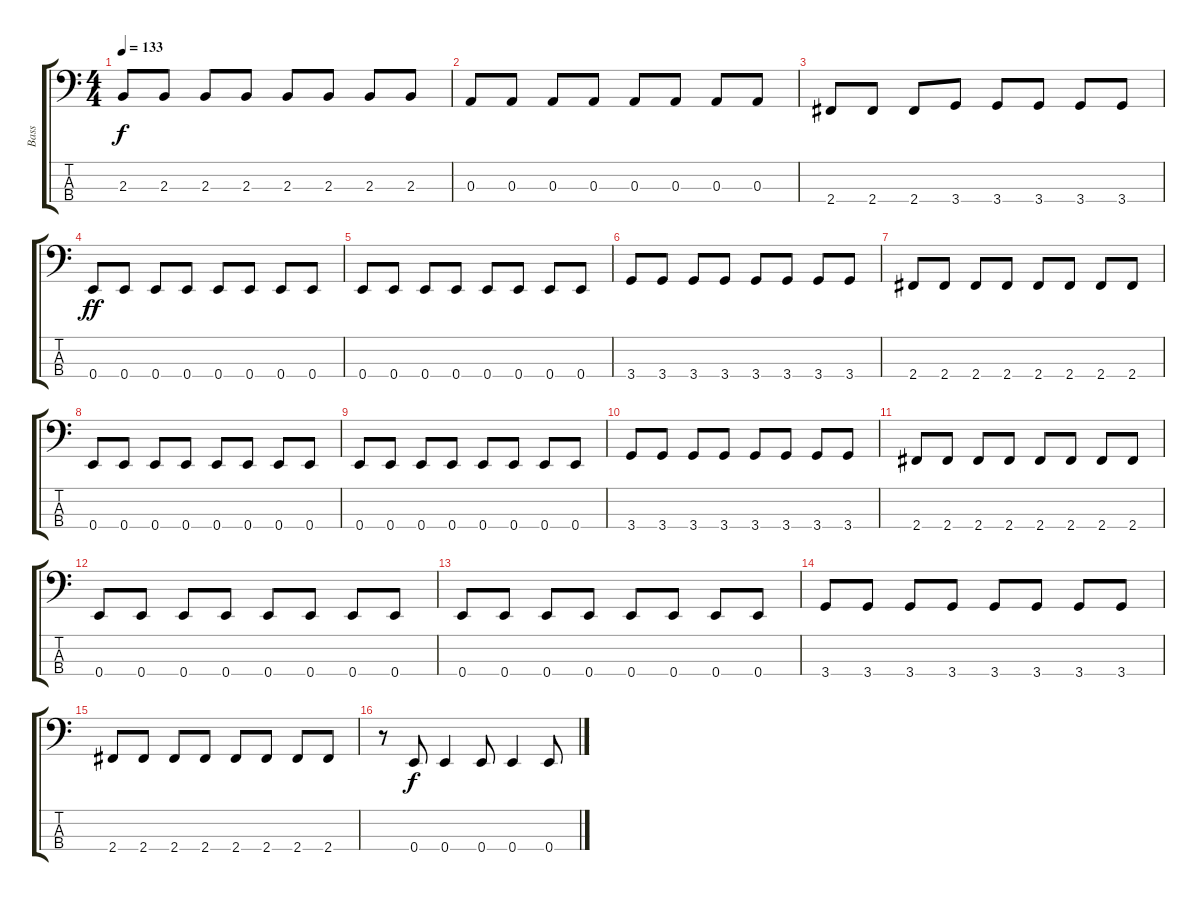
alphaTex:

\track ("Bass" "Bass") {instrument electricbassfinger}
\staff {score tabs}
\tuning (G2 D2 A1 E1) {hide}
\ts (4 4)
\tempo 133
\clef f4
\ks c
2.3.8{dy f} 2.3.8 2.3.8 2.3.8 2.3.8 2.3.8 2.3.8 2.3.8 |
0.3.8 0.3.8 0.3.8 0.3.8 0.3.8 0.3.8 0.3.8 0.3.8 |
2.4.8 2.4.8 2.4.8 3.4.8 3.4.8 3.4.8 3.4.8 3.4.8 |
0.4.8{dy ff} 0.4.8 0.4.8 0.4.8 0.4.8 0.4.8 0.4.8 0.4.8 |
0.4.8 0.4.8 0.4.8 0.4.8 0.4.8 0.4.8 0.4.8 0.4.8 |
3.4.8 3.4.8 3.4.8 3.4.8 3.4.8 3.4.8 3.4.8 3.4.8 |
2.4.8 2.4.8 2.4.8 2.4.8 2.4.8 2.4.8 2.4.8 2.4.8 |
0.4.8 0.4.8 0.4.8 0.4.8 0.4.8 0.4.8 0.4.8 0.4.8 |
0.4.8 0.4.8 0.4.8 0.4.8 0.4.8 0.4.8 0.4.8 0.4.8 |
3.4.8 3.4.8 3.4.8 3.4.8 3.4.8 3.4.8 3.4.8 3.4.8 |
2.4.8 2.4.8 2.4.8 2.4.8 2.4.8 2.4.8 2.4.8 2.4.8 |
0.4.8 0.4.8 0.4.8 0.4.8 0.4.8 0.4.8 0.4.8 0.4.8 |
0.4.8 0.4.8 0.4.8 0.4.8 0.4.8 0.4.8 0.4.8 0.4.8 |
3.4.8 3.4.8 3.4.8 3.4.8 3.4.8 3.4.8 3.4.8 3.4.8 |
2.4.8 2.4.8 2.4.8 2.4.8 2.4.8 2.4.8 2.4.8 2.4.8 |
r.8 0.4.8{dy f} 0.4.4 0.4.8 0.4.4 0.4.8
